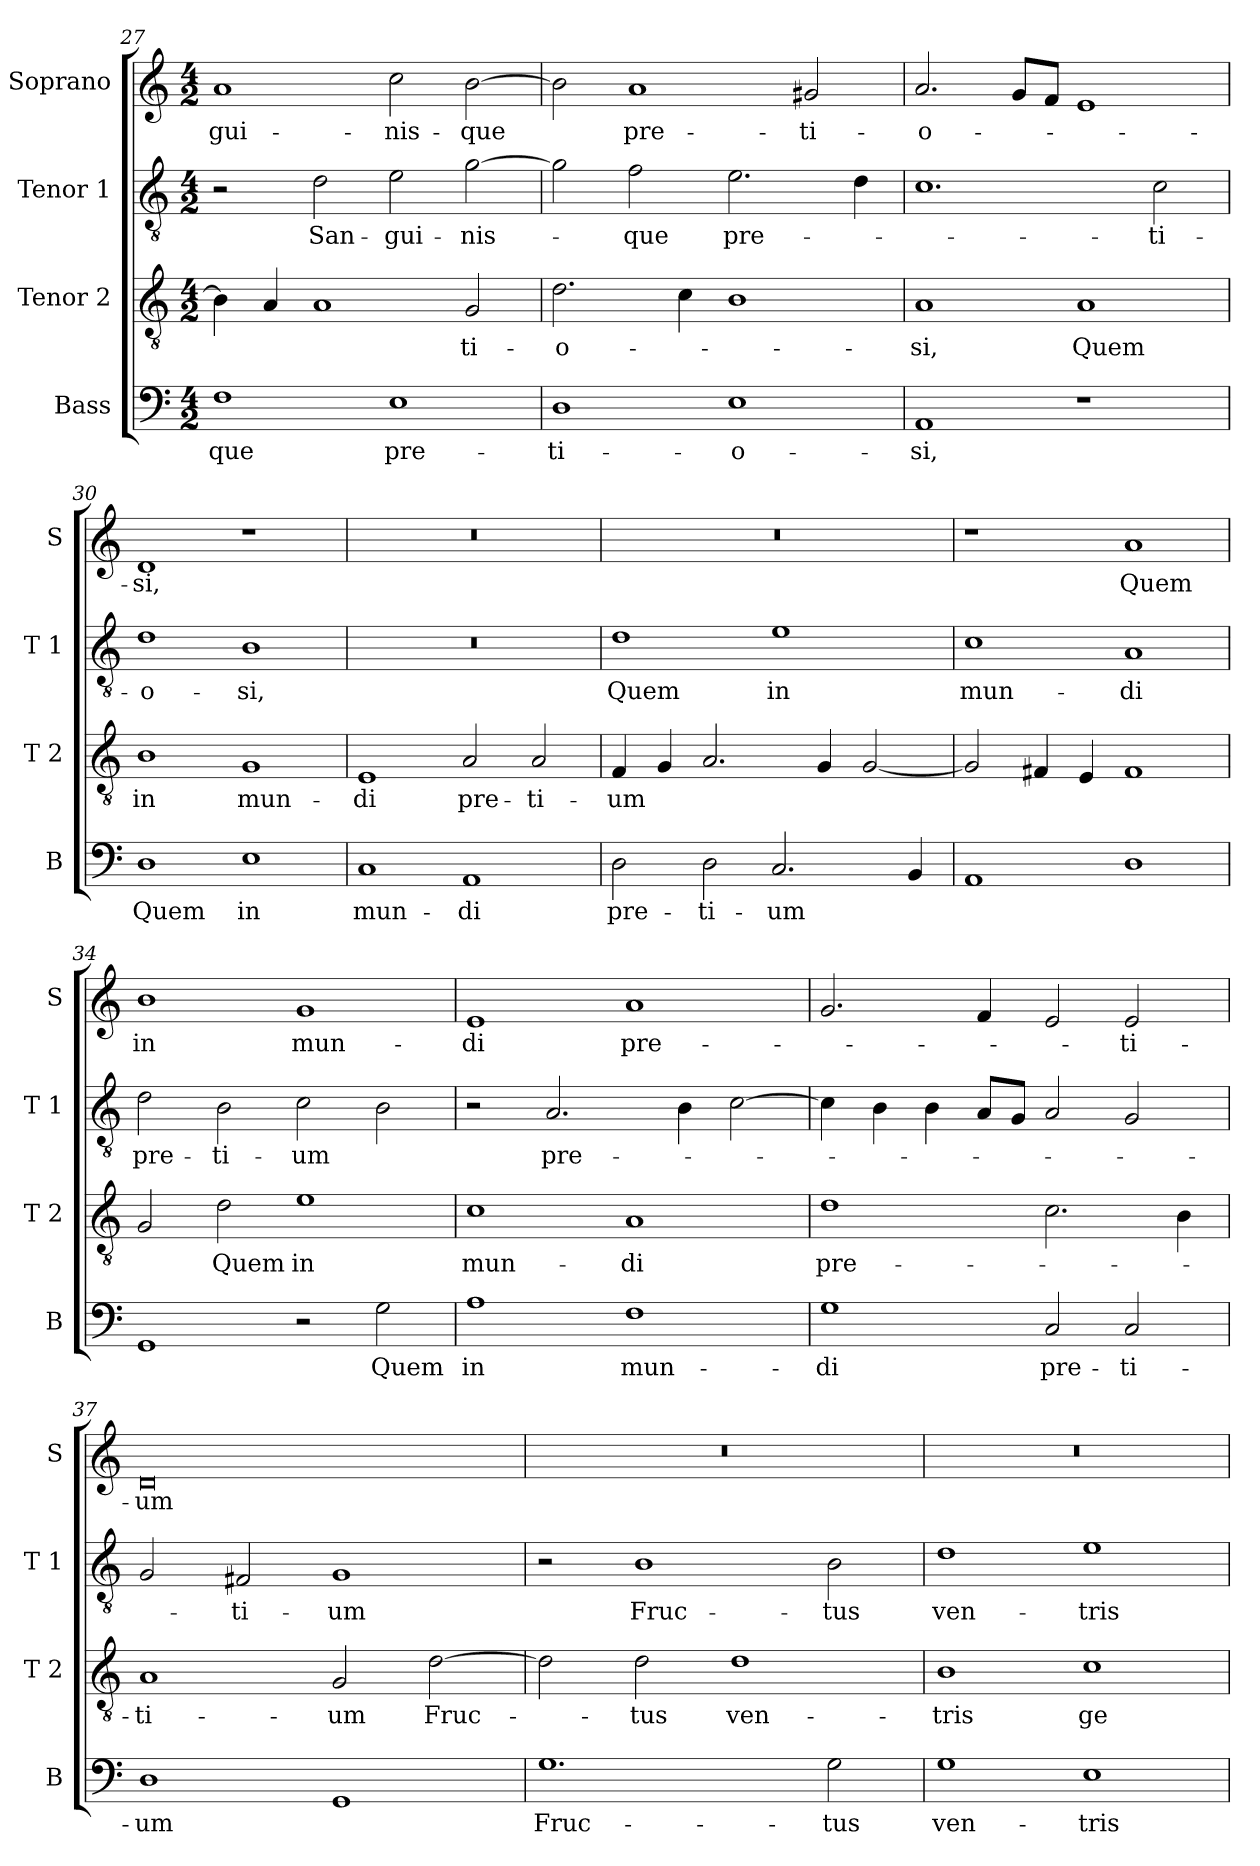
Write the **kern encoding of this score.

**kern	**text	**kern	**text	**kern	**text	**kern	**text
*part4	*part4	*part3	*part3	*part2	*part2	*part1	*part1
*staff4	*staff4	*staff3	*staff3	*staff2	*staff2	*staff1	*staff1
*I"Bass	*	*I"Tenor 2	*	*I"Tenor 1	*	*I"Soprano	*
*I'B	*	*I'T 2	*	*I'T 1	*	*I'S	*
*clefF4	*	*clefGv2	*	*clefGv2	*	*clefG2	*
*k[]	*	*k[]	*	*k[]	*	*k[]	*
*C:	*	*C:	*	*C:	*	*C:	*
*M4/2	*	*M4/2	*	*M4/2	*	*M4/2	*
=27	=27	=27	=27	=27	=27	=27	=27
!	!LO:LY:b	!	!	!	!	!	!LO:LY:b
1F	-que	4B\]	.	2r	.	1a	-gui-
.	.	4A/	.	.	.	.	.
!	!	!	!	!	!LO:LY:b	!	!
.	.	1A	.	2d\	San-	.	.
!	!LO:LY:b	!	!	!	!LO:LY:b	!	!LO:LY:b
1E	pre-	.	.	2e\	-gui-	2cc\	-nis-
!	!	!	!LO:LY:b	!	!LO:LY:b	!	!LO:LY:b
.	.	2G/	-ti-	[2g\	-nis-	[2b\	-que
=28	=28	=28	=28	=28	=28	=28	=28
!	!LO:LY:b	!	!LO:LY:b	!	!	!	!
1D	-ti-	2.d\	-o-	2g\]	.	2b\]	.
!	!	!	!	!	!LO:LY:b	!	!LO:LY:b
.	.	.	.	2f\	-que	1a	pre-
.	.	4c\	.	.	.	.	.
!	!LO:LY:b	!	!	!	!LO:LY:b	!	!
1E	-o-	1B	.	2.e\	pre-	.	.
!	!	!	!	!	!	!	!LO:LY:b
.	.	.	.	.	.	2g#X/	-ti-
.	.	.	.	4d\	.	.	.
=29	=29	=29	=29	=29	=29	=29	=29
!	!LO:LY:b	!	!LO:LY:b	!	!	!	!LO:LY:b
1AA	-si,	1A	-si,	1.c	.	2.a/	-o-
.	.	.	.	.	.	8g/L	.
.	.	.	.	.	.	8f/J	.
!	!	!	!LO:LY:b	!	!	!	!
1r	.	1A	Quem	.	.	1e	.
!	!	!	!	!	!LO:LY:b	!	!
.	.	.	.	2c\	-ti-	.	.
=30	=30	=30	=30	=30	=30	=30	=30
!	!LO:LY:b	!	!LO:LY:b	!	!LO:LY:b	!	!LO:LY:b
1D	Quem	1B	in	1d	-o-	1d	-si,
!	!LO:LY:b	!	!LO:LY:b	!	!LO:LY:b	!	!
1E	in	1G	mun-	1B	-si,	1r	.
!!LO:LB:g=z
=31	=31	=31	=31	=31	=31	=31	=31
!	!LO:LY:b	!	!LO:LY:b	!	!	!	!
1C	mun-	1E	-di	0r	.	0r	.
!	!LO:LY:b	!	!LO:LY:b	!	!	!	!
1AA	-di	2A/	pre-	.	.	.	.
!	!	!	!LO:LY:b	!	!	!	!
.	.	2A/	-ti-	.	.	.	.
=32	=32	=32	=32	=32	=32	=32	=32
!	!LO:LY:b	!	!LO:LY:b	!	!LO:LY:b	!	!
2D\	pre-	4F/	-um	1d	Quem	0r	.
.	.	4G/	.	.	.	.	.
!	!LO:LY:b	!	!	!	!	!	!
2D\	-ti-	2.A/	.	.	.	.	.
!	!LO:LY:b	!	!	!	!LO:LY:b	!	!
2.C/	-um	.	.	1e	in	.	.
.	.	4G/	.	.	.	.	.
.	.	[2G/	.	.	.	.	.
4BB/	.	.	.	.	.	.	.
=33	=33	=33	=33	=33	=33	=33	=33
!	!	!	!	!	!LO:LY:b	!	!
1AA	.	2G/]	.	1c	mun-	1r	.
.	.	4F#X/	.	.	.	.	.
.	.	4E/	.	.	.	.	.
!	!	!	!	!	!LO:LY:b	!	!LO:LY:b
1D	.	1F#	.	1A	-di	1a	Quem
=34	=34	=34	=34	=34	=34	=34	=34
!	!	!	!	!	!LO:LY:b	!	!LO:LY:b
1GG	.	2G/	.	2d\	pre-	1b	in
!	!	!	!LO:LY:b	!	!LO:LY:b	!	!
.	.	2d\	Quem	2B\	-ti-	.	.
!	!	!	!LO:LY:b	!	!LO:LY:b	!	!LO:LY:b
2r	.	1e	in	2c\	-um	1g	mun-
!	!LO:LY:b	!	!	!	!	!	!
2G\	Quem	.	.	2B\	.	.	.
=35	=35	=35	=35	=35	=35	=35	=35
!	!LO:LY:b	!	!LO:LY:b	!	!	!	!LO:LY:b
1A	in	1c	mun-	2r	.	1e	-di
!	!	!	!	!	!LO:LY:b	!	!
.	.	.	.	2.A/	pre-	.	.
!	!LO:LY:b	!	!LO:LY:b	!	!	!	!LO:LY:b
1F	mun-	1A	-di	.	.	1a	pre-
.	.	.	.	4B\	.	.	.
.	.	.	.	[2c\	.	.	.
=36	=36	=36	=36	=36	=36	=36	=36
!	!LO:LY:b	!	!LO:LY:b	!	!	!	!
1G	-di	1d	pre-	4c\]	.	2.g/	.
.	.	.	.	4B\	.	.	.
.	.	.	.	4B\	.	.	.
.	.	.	.	8A/L	.	4f/	.
.	.	.	.	8G/J	.	.	.
!	!LO:LY:b	!	!	!	!	!	!
2C/	pre-	2.c\	.	2A/	.	2e/	.
!	!LO:LY:b	!	!	!	!	!	!LO:LY:b
2C/	-ti-	.	.	2G/	.	2e/	-ti-
.	.	4B\	.	.	.	.	.
!!LO:LB:g=z
=37	=37	=37	=37	=37	=37	=37	=37
!	!LO:LY:b	!	!LO:LY:b	!	!	!	!LO:LY:b
1D	-um	1A	-ti-	2G/	.	0d	-um
!	!	!	!	!	!LO:LY:b	!	!
.	.	.	.	2F#X/	-ti-	.	.
!	!	!	!LO:LY:b	!	!LO:LY:b	!	!
1GG	.	2G/	-um	1G	-um	.	.
!	!	!	!LO:LY:b	!	!	!	!
.	.	[2d\	Fruc-	.	.	.	.
=38	=38	=38	=38	=38	=38	=38	=38
!	!LO:LY:b	!	!	!	!	!	!
1.G	Fruc-	2d\]	.	2r	.	0r	.
!	!	!	!LO:LY:b	!	!LO:LY:b	!	!
.	.	2d\	-tus	1B	Fruc-	.	.
!	!	!	!LO:LY:b	!	!	!	!
.	.	1d	ven-	.	.	.	.
!	!LO:LY:b	!	!	!	!LO:LY:b	!	!
2G\	-tus	.	.	2B\	-tus	.	.
=39	=39	=39	=39	=39	=39	=39	=39
!	!LO:LY:b	!	!LO:LY:b	!	!LO:LY:b	!	!
1G	ven-	1B	-tris	1d	ven-	0r	.
!	!LO:LY:b	!	!LO:LY:b	!	!LO:LY:b	!	!
1E	-tris	1c	ge-	1e	-tris	.	.
=	=	=	=	=	=	=	=
*-	*-	*-	*-	*-	*-	*-	*-
